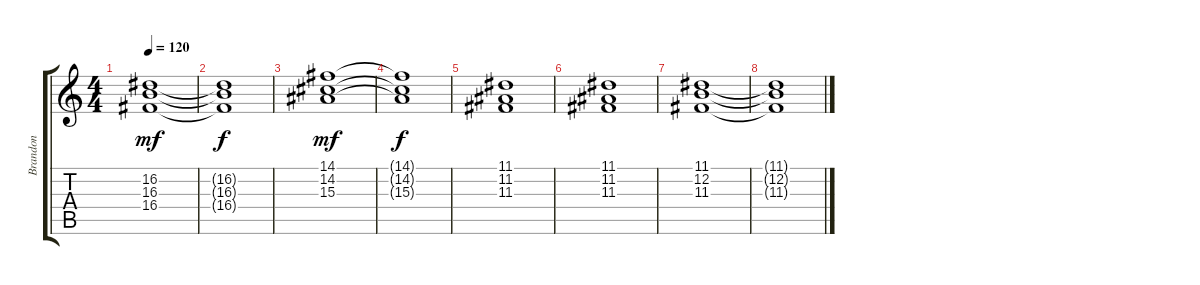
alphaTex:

\track ("Brandon" "Brandon") {instrument drawbarorgan}
\staff {score tabs}
\tuning (E4 B3 G3 D3 A2 E2) {hide}
\ts (4 4)
\tempo 120
\clef g2
\ks c
(16.2 16.3 16.4).1{dy mf} |
(16.2{t} 16.3{t} 16.4{t}).1{dy f} |
(14.1 14.2 15.3).1{dy mf} |
(14.1{t} 14.2{t} 15.3{t}).1{dy f} |
(11.1 11.2 11.3).1 |
(11.1 11.2 11.3).1 |
(11.1 12.2 11.3).1 |
(11.1{t} 12.2{t} 11.3{t}).1
